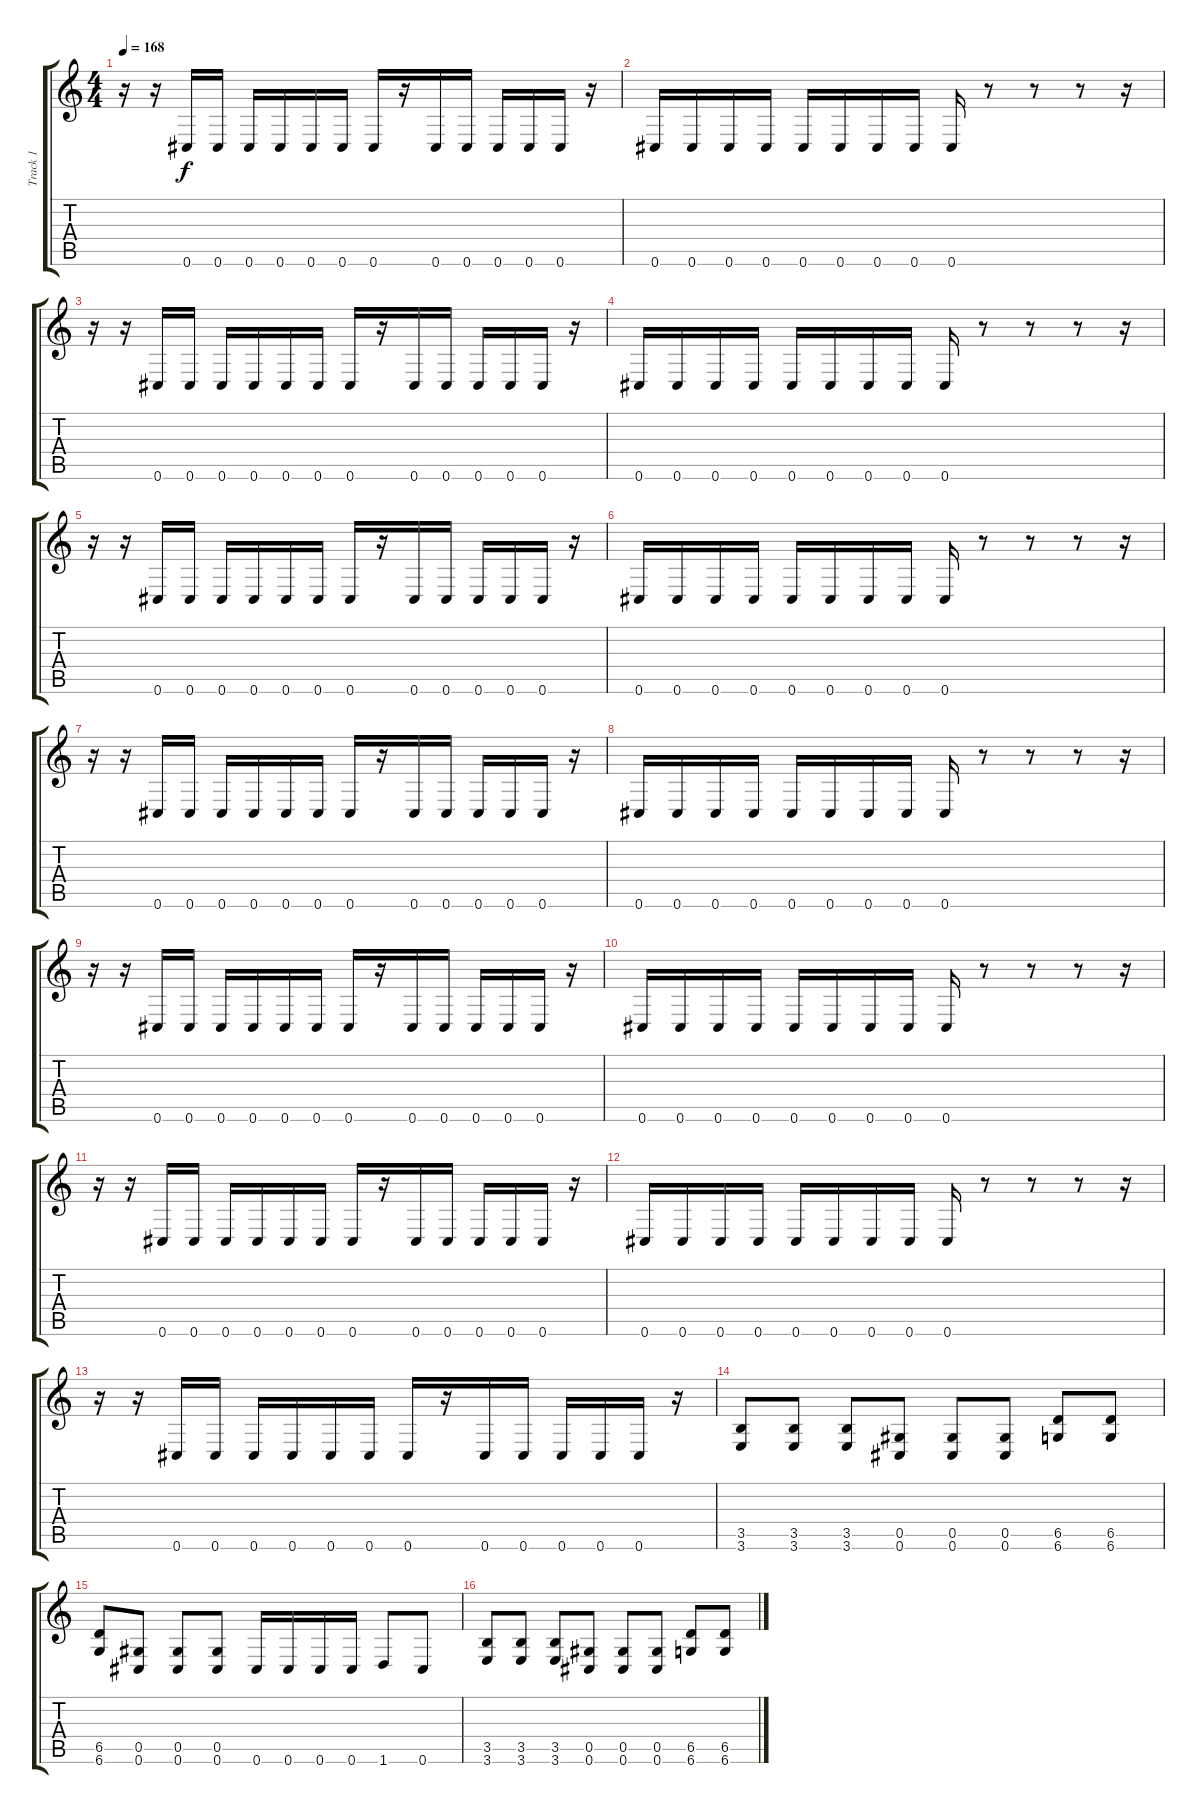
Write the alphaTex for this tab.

\track ("Track 1" "Track 1") {instrument distortionguitar}
\staff {score tabs}
\tuning (Eb4 Bb3 Gb3 Db3 Ab2 Db2) {hide}
\ts (4 4)
\tempo 168
\clef g2
\ks c
r.16{dy f} r.16 0.6.16 0.6.16 0.6.16 0.6.16 0.6.16 0.6.16 0.6.16 r.16 0.6.16 0.6.16 0.6.16 0.6.16 0.6.16 r.16 |
0.6.16 0.6.16 0.6.16 0.6.16 0.6.16 0.6.16 0.6.16 0.6.16 0.6.16 r.8 r.8 r.8 r.16 |
r.16 r.16 0.6.16 0.6.16 0.6.16 0.6.16 0.6.16 0.6.16 0.6.16 r.16 0.6.16 0.6.16 0.6.16 0.6.16 0.6.16 r.16 |
0.6.16 0.6.16 0.6.16 0.6.16 0.6.16 0.6.16 0.6.16 0.6.16 0.6.16 r.8 r.8 r.8 r.16 |
r.16 r.16 0.6.16 0.6.16 0.6.16 0.6.16 0.6.16 0.6.16 0.6.16 r.16 0.6.16 0.6.16 0.6.16 0.6.16 0.6.16 r.16 |
0.6.16 0.6.16 0.6.16 0.6.16 0.6.16 0.6.16 0.6.16 0.6.16 0.6.16 r.8 r.8 r.8 r.16 |
r.16 r.16 0.6.16 0.6.16 0.6.16 0.6.16 0.6.16 0.6.16 0.6.16 r.16 0.6.16 0.6.16 0.6.16 0.6.16 0.6.16 r.16 |
0.6.16 0.6.16 0.6.16 0.6.16 0.6.16 0.6.16 0.6.16 0.6.16 0.6.16 r.8 r.8 r.8 r.16 |
r.16 r.16 0.6.16 0.6.16 0.6.16 0.6.16 0.6.16 0.6.16 0.6.16 r.16 0.6.16 0.6.16 0.6.16 0.6.16 0.6.16 r.16 |
0.6.16 0.6.16 0.6.16 0.6.16 0.6.16 0.6.16 0.6.16 0.6.16 0.6.16 r.8 r.8 r.8 r.16 |
r.16 r.16 0.6.16 0.6.16 0.6.16 0.6.16 0.6.16 0.6.16 0.6.16 r.16 0.6.16 0.6.16 0.6.16 0.6.16 0.6.16 r.16 |
0.6.16 0.6.16 0.6.16 0.6.16 0.6.16 0.6.16 0.6.16 0.6.16 0.6.16 r.8 r.8 r.8 r.16 |
r.16 r.16 0.6.16 0.6.16 0.6.16 0.6.16 0.6.16 0.6.16 0.6.16 r.16 0.6.16 0.6.16 0.6.16 0.6.16 0.6.16 r.16 |
(3.5 3.6).8 (3.5 3.6).8 (3.5 3.6).8 (0.5 0.6).8 (0.5 0.6).8 (0.5 0.6).8 (6.5 6.6).8 (6.5 6.6).8 |
(6.5 6.6).8 (0.5 0.6).8 (0.5 0.6).8 (0.5 0.6).8 0.6.16 0.6.16 0.6.16 0.6.16 1.6.8 0.6.8 |
(3.5 3.6).8 (3.5 3.6).8 (3.5 3.6).8 (0.5 0.6).8 (0.5 0.6).8 (0.5 0.6).8 (6.5 6.6).8 (6.5 6.6).8
